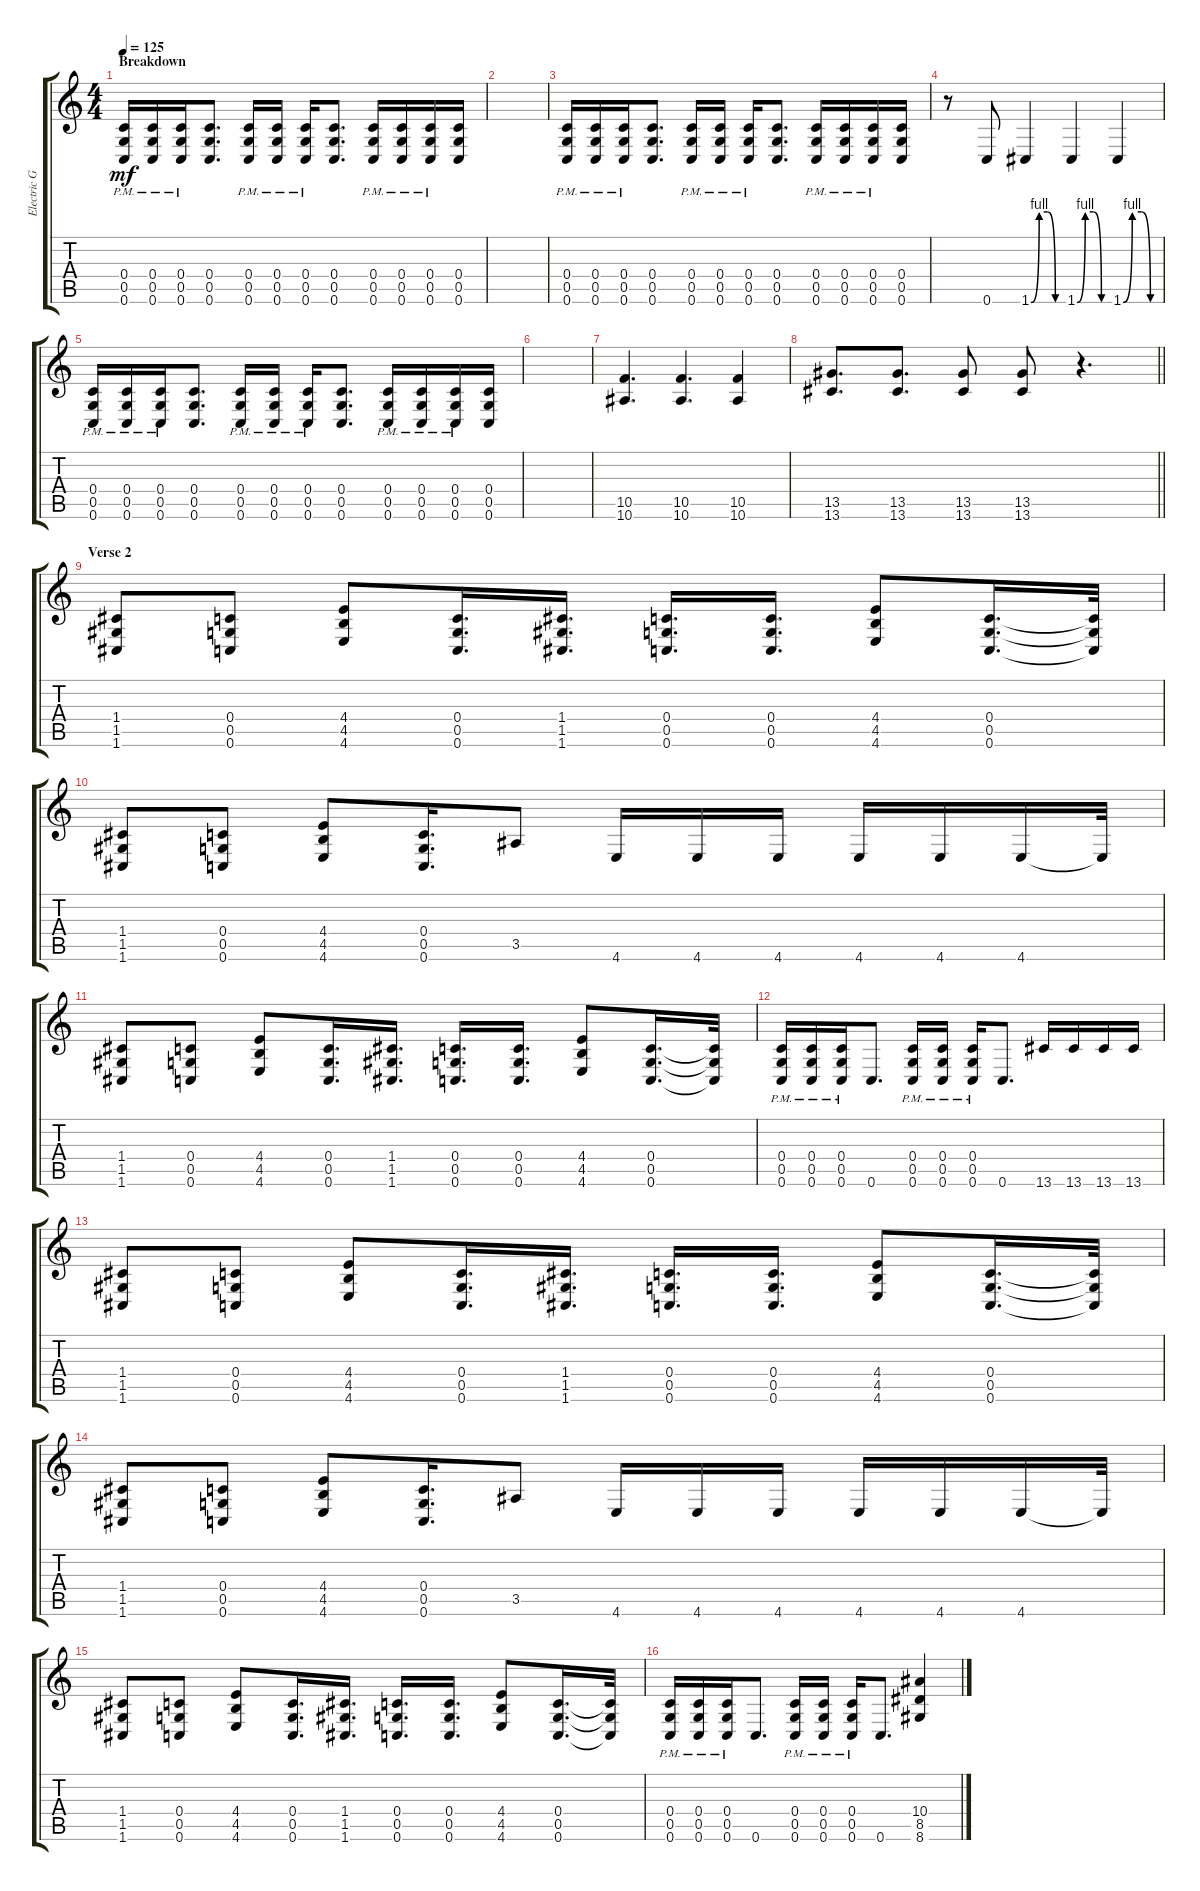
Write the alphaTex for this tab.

\track ("Electric Guitar" "Electric G") {instrument distortionguitar}
\staff {score tabs}
\tuning (D4 A3 F3 C3 G2 C2) {hide}
\ts (4 4)
\section ("" "Breakdown")
\tempo 125
\clef g2
\ks c
(0.4{pm} 0.5{pm} 0.6{pm}).16{dy mf} (0.4{pm} 0.5{pm} 0.6{pm}).16 (0.4{pm} 0.5{pm} 0.6{pm}).16 (0.4 0.5 0.6).8{d} (0.4{pm} 0.5{pm} 0.6{pm}).16 (0.4{pm} 0.5{pm} 0.6{pm}).16 (0.4{pm} 0.5{pm} 0.6{pm}).16 (0.4 0.5 0.6).8{d} (0.4{pm} 0.5{pm} 0.6{pm}).16 (0.4{pm} 0.5{pm} 0.6{pm}).16 (0.4{pm} 0.5{pm} 0.6{pm}).16 (0.4 0.5 0.6).16 |
|
(0.4{pm} 0.5{pm} 0.6{pm}).16 (0.4{pm} 0.5{pm} 0.6{pm}).16 (0.4{pm} 0.5{pm} 0.6{pm}).16 (0.4 0.5 0.6).8{d} (0.4{pm} 0.5{pm} 0.6{pm}).16 (0.4{pm} 0.5{pm} 0.6{pm}).16 (0.4{pm} 0.5{pm} 0.6{pm}).16 (0.4 0.5 0.6).8{d} (0.4{pm} 0.5{pm} 0.6{pm}).16 (0.4{pm} 0.5{pm} 0.6{pm}).16 (0.4{pm} 0.5{pm} 0.6{pm}).16 (0.4 0.5 0.6).16 |
r.8 0.6.8 1.6{be (custom 0 0 15 4 30 4 45 0 60 0)}.4 1.6{be (custom 0 0 15 4 30 4 45 0 60 0)}.4 1.6{be (custom 0 0 15 4 30 4 45 0 60 0)}.4 |
(0.4{pm} 0.5{pm} 0.6{pm}).16 (0.4{pm} 0.5{pm} 0.6{pm}).16 (0.4{pm} 0.5{pm} 0.6{pm}).16 (0.4 0.5 0.6).8{d} (0.4{pm} 0.5{pm} 0.6{pm}).16 (0.4{pm} 0.5{pm} 0.6{pm}).16 (0.4{pm} 0.5{pm} 0.6{pm}).16 (0.4 0.5 0.6).8{d} (0.4{pm} 0.5{pm} 0.6{pm}).16 (0.4{pm} 0.5{pm} 0.6{pm}).16 (0.4{pm} 0.5{pm} 0.6{pm}).16 (0.4 0.5 0.6).16 |
|
(10.5 10.6).4{d} (10.5 10.6).4{d} (10.5 10.6).4 |
\barLineRight lightlight
(13.5 13.6).8{d} (13.5 13.6).8{d} (13.5 13.6).8 (13.5 13.6).8 r.4{d} |
\section ("" "Verse 2")
(1.4 1.5 1.6).8 (0.4 0.5 0.6).8 (4.4 4.5 4.6).8 (0.4 0.5 0.6).16{d} (1.4 1.5 1.6).16{d} (0.4 0.5 0.6).16{d} (0.4 0.5 0.6).16{d} (4.4 4.5 4.6).8 (0.4 0.5 0.6).16{d} (0.4{t} 0.5{t} 0.6{t}).32 |
(1.4 1.5 1.6).8 (0.4 0.5 0.6).8 (4.4 4.5 4.6).8 (0.4 0.5 0.6).16{d} 3.5.8 4.6.16 4.6.16 4.6.16 4.6.16 4.6.16 4.6.16 4.6{t}.32 |
(1.4 1.5 1.6).8 (0.4 0.5 0.6).8 (4.4 4.5 4.6).8 (0.4 0.5 0.6).16{d} (1.4 1.5 1.6).16{d} (0.4 0.5 0.6).16{d} (0.4 0.5 0.6).16{d} (4.4 4.5 4.6).8 (0.4 0.5 0.6).16{d} (0.4{t} 0.5{t} 0.6{t}).32 |
(0.4{pm} 0.5{pm} 0.6{pm}).16 (0.4{pm} 0.5{pm} 0.6{pm}).16 (0.4{pm} 0.5{pm} 0.6{pm}).16 0.6.8{d} (0.4{pm} 0.5{pm} 0.6{pm}).16 (0.4{pm} 0.5{pm} 0.6{pm}).16 (0.4{pm} 0.5{pm} 0.6{pm}).16 0.6.8{d} 13.6.16 13.6.16 13.6.16 13.6.16 |
(1.4 1.5 1.6).8 (0.4 0.5 0.6).8 (4.4 4.5 4.6).8 (0.4 0.5 0.6).16{d} (1.4 1.5 1.6).16{d} (0.4 0.5 0.6).16{d} (0.4 0.5 0.6).16{d} (4.4 4.5 4.6).8 (0.4 0.5 0.6).16{d} (0.4{t} 0.5{t} 0.6{t}).32 |
(1.4 1.5 1.6).8 (0.4 0.5 0.6).8 (4.4 4.5 4.6).8 (0.4 0.5 0.6).16{d} 3.5.8 4.6.16 4.6.16 4.6.16 4.6.16 4.6.16 4.6.16 4.6{t}.32 |
(1.4 1.5 1.6).8 (0.4 0.5 0.6).8 (4.4 4.5 4.6).8 (0.4 0.5 0.6).16{d} (1.4 1.5 1.6).16{d} (0.4 0.5 0.6).16{d} (0.4 0.5 0.6).16{d} (4.4 4.5 4.6).8 (0.4 0.5 0.6).16{d} (0.4{t} 0.5{t} 0.6{t}).32 |
(0.4{pm} 0.5{pm} 0.6{pm}).16 (0.4{pm} 0.5{pm} 0.6{pm}).16 (0.4{pm} 0.5{pm} 0.6{pm}).16 0.6.8{d} (0.4{pm} 0.5{pm} 0.6{pm}).16 (0.4{pm} 0.5{pm} 0.6{pm}).16 (0.4{pm} 0.5{pm} 0.6{pm}).16 0.6.8{d} (10.4 8.5 8.6).4
